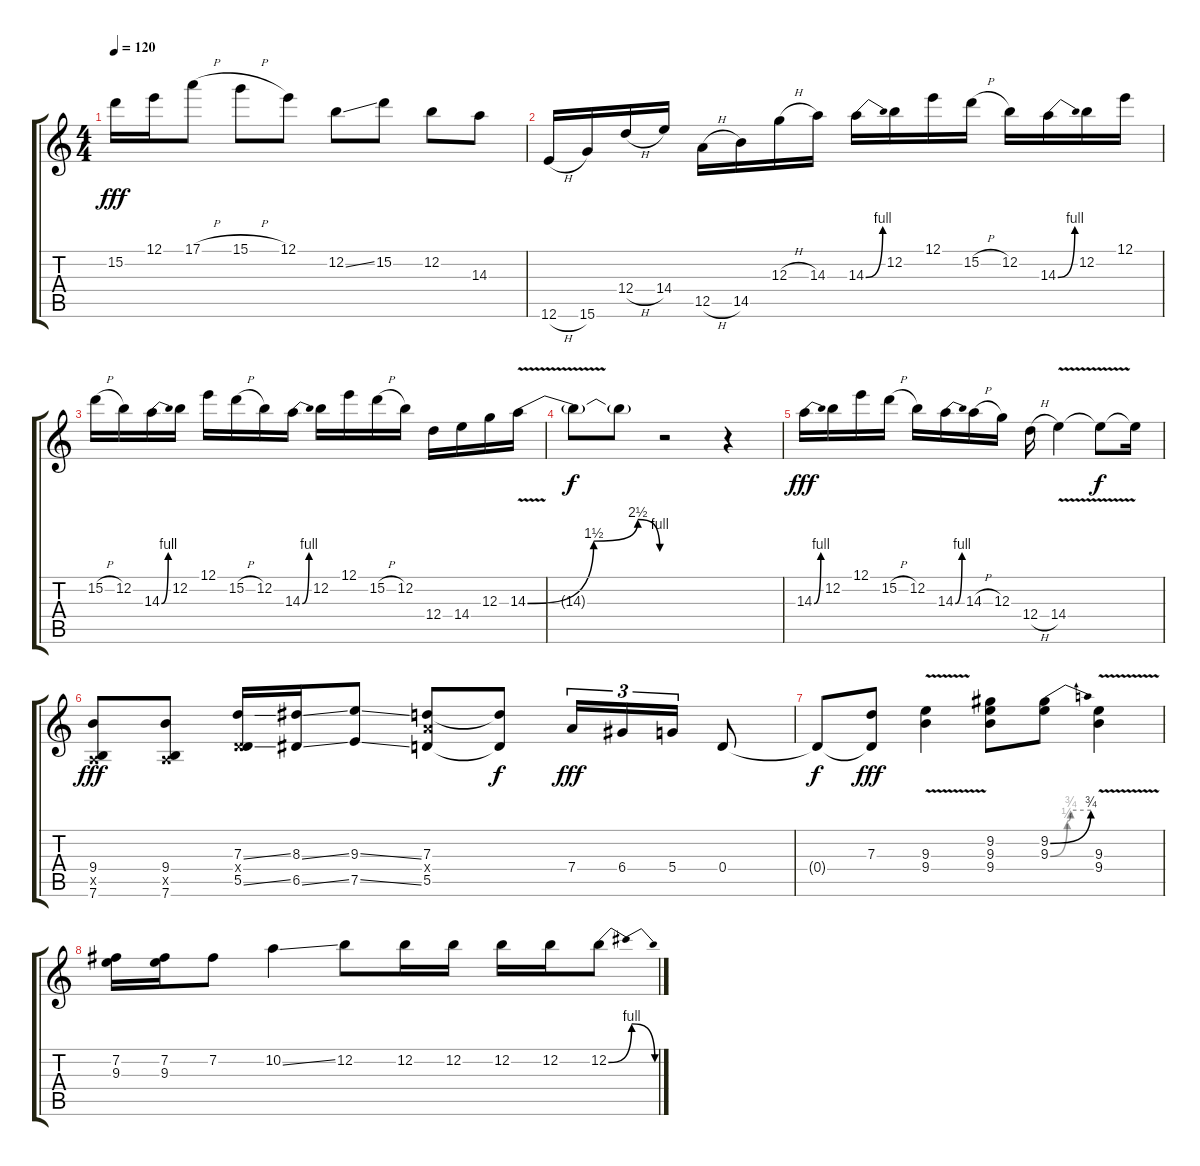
\track "" {instrument overdrivenguitar}
\staff {score tabs}
\tuning (E4 B3 G3 D3 A2 E2) {hide}
\ts (4 4)
\tempo 120
\clef g2
\ks c
15.2.16{dy fff} 12.1.16 17.1{h}.8 15.1{h}.8 12.1.8 12.2{ss}.8 15.2.8 12.2.8 14.3.8 |
12.6{h}.16 15.6.16 12.4{h}.16 14.4.16 12.5{h}.16 14.5.16 12.3{h}.16 14.3.16 14.3{be (bend 0 0 60 4)}.16 12.2.16 12.1.16 15.2{h}.16 12.2.16 14.3{be (bend 0 0 60 4)}.16 12.2.16 12.1.16 |
15.2{h}.16 12.2.16 14.3{be (bend 0 0 60 4)}.16 12.2.16 12.1.16 15.2{h}.16 12.2.16 14.3{be (bend 0 0 60 4)}.16 12.2.16 12.1.16 15.2{h}.16 12.2.16 12.4.16 14.4.16 12.3.16 14.3{be (custom 0 0 30 6 50 10 60 4) v}.16 |
14.3{t}.8{dy f} 14.3{t}.8 r.2 r.4 |
14.3{be (bend 0 0 60 4)}.16{dy fff} 12.2.16 12.1.16 15.2{h}.16 12.2.16 14.3{be (bend 0 0 60 4)}.16 14.3{h}.16 12.3.16 12.4{h}.16 14.4{v}.4 14.4{t}.8{dy f} 14.4{t}.16 |
(9.4 0.5{x} 7.6).8{dy fff} (9.4 0.5{x} 7.6).8 (7.3{ss} 0.4{x} 5.5{ss}).16 (8.3{ss} 6.5{ss}).16 (9.3{ss} 7.5{ss}).8 (7.3 7.4{x} 5.5).8 (7.3{t} 5.5{t}).8{dy f} 7.4.16{tu (3 2) dy fff} 6.4.16{tu (3 2)} 5.4.16{tu (3 2)} 0.4.8 |
0.4{t}.8{dy f} (7.3 0.4{t}).8{dy fff} (9.3{v} 9.4).4 (9.2 9.3 9.4).8 (9.2{be (bend 0 0 60 3)} 9.3{be (custom 0 0 25 1 30 3 60 3)}).8 (9.3{v} 9.4).4 |
(7.2 9.3).16 (7.2 9.3).16 7.2.8 10.2{ss}.4 12.2.8 12.2.16 12.2.16 12.2.16 12.2.16 12.2{be (bendrelease 0 0 5 4 30 4 60 0)}.8
